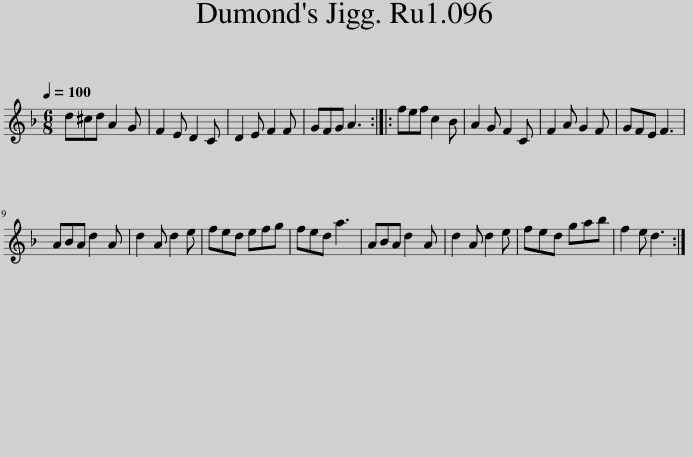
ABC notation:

X:1
L:1/8
Q:1/4=100
M:6/8
I:linebreak $
K:Dmin
V:1 treble
V:1
 d^cd A2 G | F2 E D2 C | D2 E F2 F | GFG A3 :: fef c2 B | %5
 A2 G F2 C | F2 A G2 F | GFE F3 |$ ABA d2 A | d2 A d2 e | %10
 fed efg | fed a3 | ABA d2 A | d2 A d2 e | fed gab | %15
 f2 e d3 :| %16
